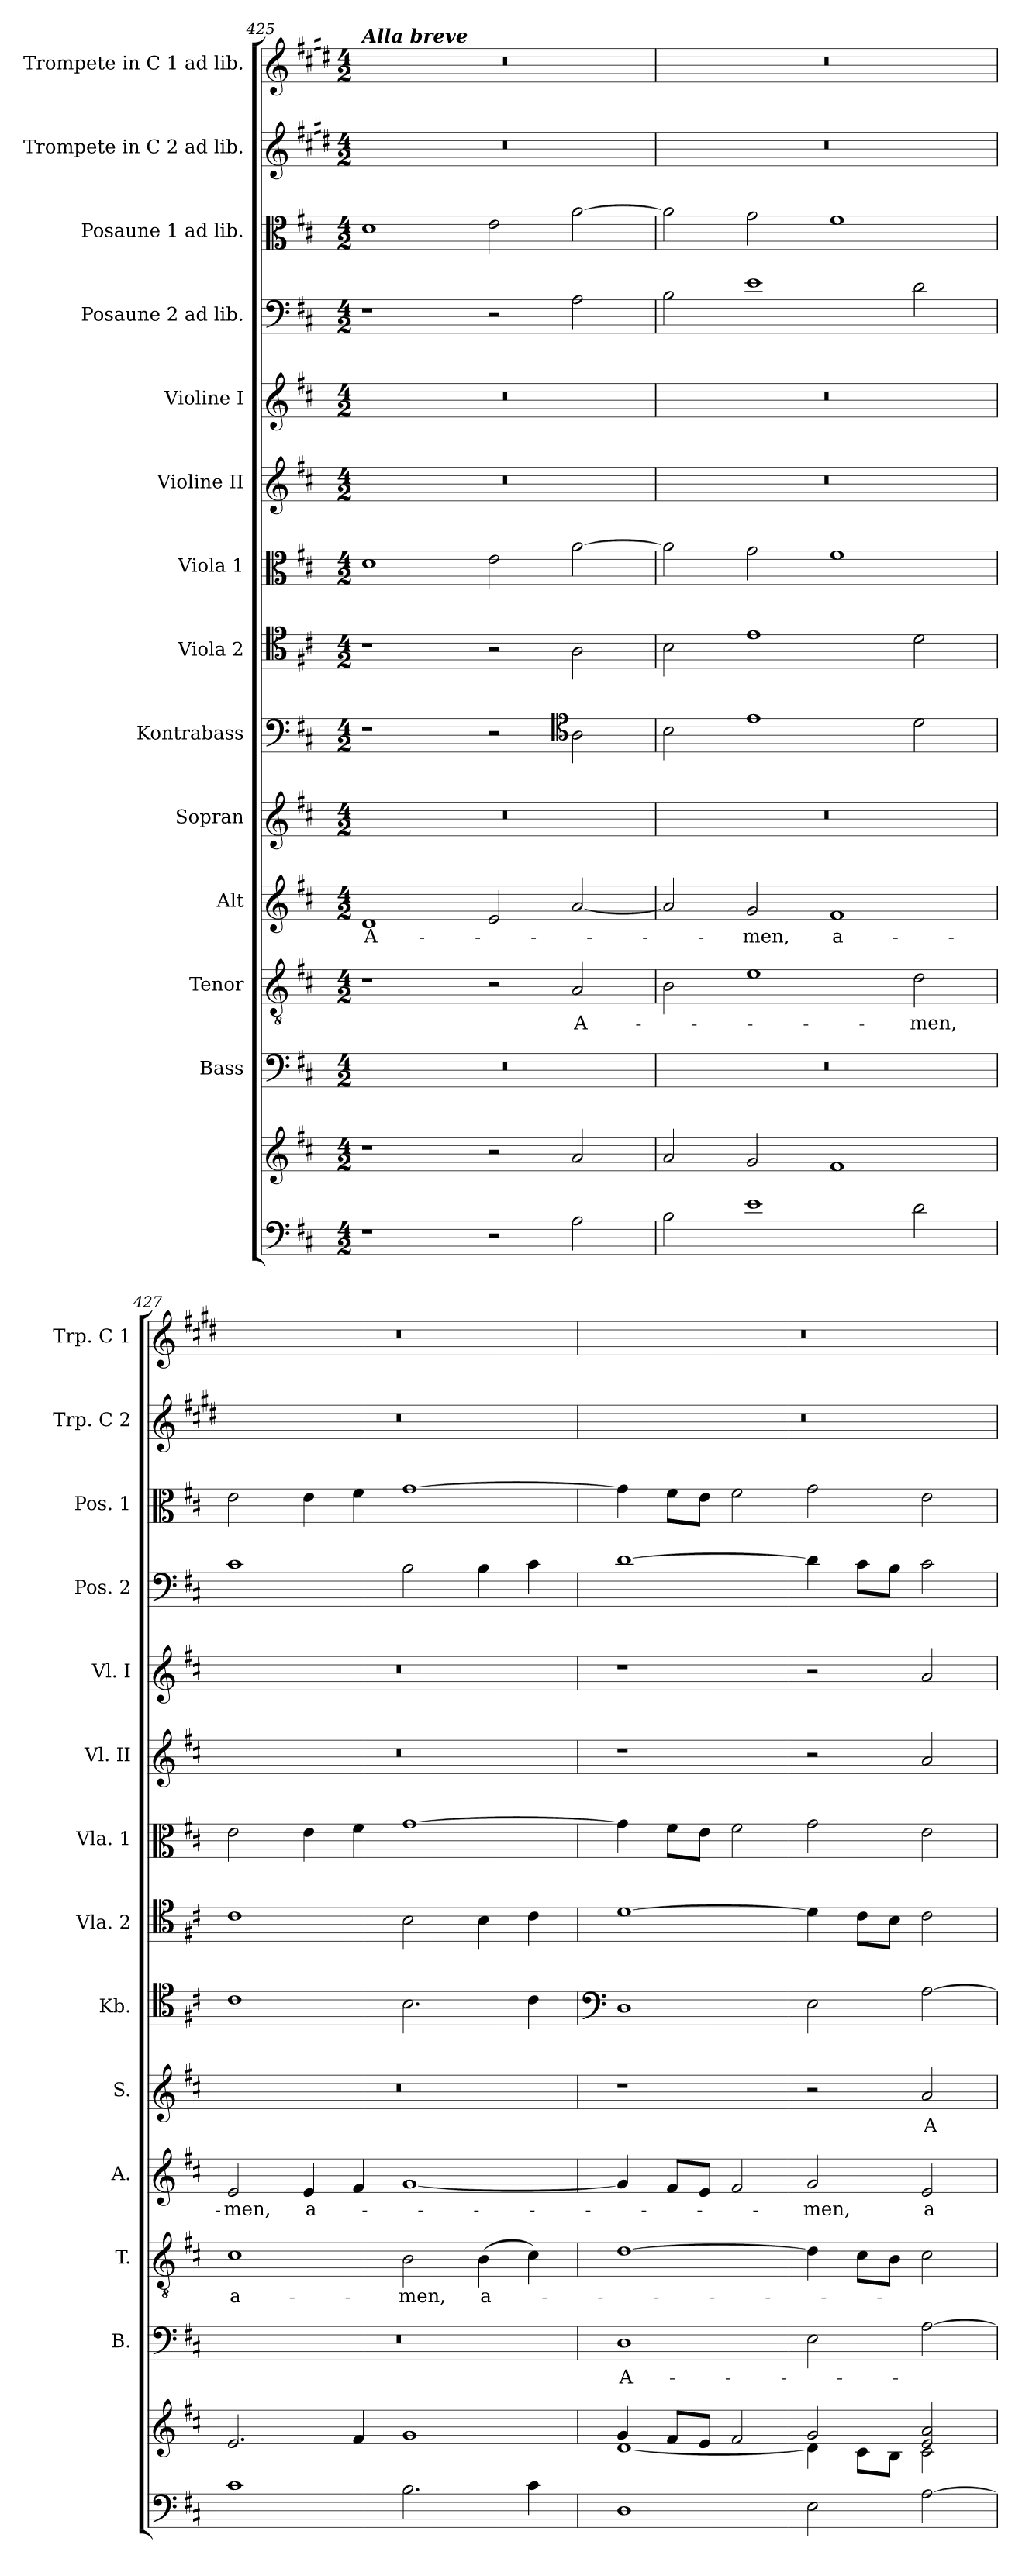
**kern	**kern	**kern	**text	**kern	**text	**kern	**text	**kern	**text	**kern	**kern	**kern	**kern	**kern	**kern	**kern	**kern	**kern
*part14	*part14	*part13	*part13	*part12	*part12	*part11	*part11	*part10	*part10	*part9	*part8	*part7	*part6	*part5	*part4	*part3	*part2	*part1
*staff15	*staff14	*staff13	*staff13	*staff12	*staff12	*staff11	*staff11	*staff10	*staff10	*staff9	*staff8	*staff7	*staff6	*staff5	*staff4	*staff3	*staff2	*staff1
*	*	*I"Bass	*	*I"Tenor	*	*I"Alt	*	*I"Sopran	*	*I"Kontrabass	*I"Viola 2	*I"Viola 1	*I"Violine II	*I"Violine I	*I"Posaune 2 ad lib.	*I"Posaune 1 ad lib.	*I"Trompete in C 2 ad lib.	*I"Trompete in C 1 ad lib.
*	*	*I'B.	*	*I'T.	*	*I'A.	*	*I'S.	*	*I'Kb.	*I'Vla. 2	*I'Vla. 1	*I'Vl. II	*I'Vl. I	*I'Pos. 2	*I'Pos. 1	*I'Trp. C 2	*I'Trp. C 1
*clefF4	*clefG2	*clefF4	*	*clefGv2	*	*clefG2	*	*clefG2	*	*clefF4	*clefC4	*clefC3	*clefG2	*clefG2	*clefF4	*clefC3	*clefG2	*clefG2
*	*	*	*	*	*	*	*	*	*	*ITrd7c12	*	*	*	*	*	*	*ITrd1c2	*ITrd1c2
*k[f#c#]	*k[f#c#]	*k[f#c#]	*	*k[f#c#]	*	*k[f#c#]	*	*k[f#c#]	*	*k[f#c#]	*k[f#c#]	*k[f#c#]	*k[f#c#]	*k[f#c#]	*k[f#c#]	*k[f#c#]	*k[f#c#]	*k[f#c#]
*D:	*D:	*D:	*	*D:	*	*D:	*	*D:	*	*D:	*D:	*D:	*D:	*D:	*D:	*D:	*D:	*D:
*M4/2	*M4/2	*M4/2	*	*M4/2	*	*M4/2	*	*M4/2	*	*M4/2	*M4/2	*M4/2	*M4/2	*M4/2	*M4/2	*M4/2	*M4/2	*M4/2
=425	=425	=425	=425	=425	=425	=425	=425	=425	=425	=425	=425	=425	=425	=425	=425	=425	=425	=425
!	!	!	!	!	!	!	!	!	!	!	!	!	!	!	!	!	!	!LO:TX:a:Bi:t=Alla breve
!	!	!	!	!	!	!	!LO:LY:b	!	!	!	!	!	!	!	!	!	!	!
1r	1r	0r	.	1r	.	1d	A-	0r	.	1r	1r	1d	0r	0r	1r	1d	0r	0r
2r	2r	.	.	2r	.	2e/	.	.	.	2r	2r	2e\	.	.	2r	2e\	.	.
*	*	*	*	*	*	*	*	*	*	*clefC4	*	*	*	*	*	*	*	*
!	!	!	!	!	!LO:LY:b	!	!	!	!	!	!	!	!	!	!	!	!	!
2A\	2a/	.	.	2A/	A-	[2a/	.	.	.	2AA\	2A\	[2a\	.	.	2A\	[2a\	.	.
=426	=426	=426	=426	=426	=426	=426	=426	=426	=426	=426	=426	=426	=426	=426	=426	=426	=426	=426
2B\	2a/	0r	.	2B\	.	2a/]	.	0r	.	2BB\	2B\	2a\]	0r	0r	2B\	2a\]	0r	0r
!	!	!	!	!	!	!	!LO:LY:b	!	!	!	!	!	!	!	!	!	!	!
1e	2g/	.	.	1e	.	2g/	-men,	.	.	1E	1e	2g\	.	.	1e	2g\	.	.
!	!	!	!	!	!	!	!LO:LY:b	!	!	!	!	!	!	!	!	!	!	!
.	1f#	.	.	.	.	1f#	a-	.	.	.	.	1f#	.	.	.	1f#	.	.
!	!	!	!	!	!LO:LY:b	!	!	!	!	!	!	!	!	!	!	!	!	!
2d\	.	.	.	2d\	-men,	.	.	.	.	2D\	2d\	.	.	.	2d\	.	.	.
=427	=427	=427	=427	=427	=427	=427	=427	=427	=427	=427	=427	=427	=427	=427	=427	=427	=427	=427
!	!	!	!	!	!LO:LY:b	!	!LO:LY:b	!	!	!	!	!	!	!	!	!	!	!
1c#	2.e/	0r	.	1c#	a-	2e/	-men,	0r	.	1C#	1c#	2e\	0r	0r	1c#	2e\	0r	0r
!	!	!	!	!	!	!	!LO:LY:b	!	!	!	!	!	!	!	!	!	!	!
.	.	.	.	.	.	4e/	a-	.	.	.	.	4e\	.	.	.	4e\	.	.
.	4f#/	.	.	.	.	4f#/	.	.	.	.	.	4f#\	.	.	.	4f#\	.	.
!	!	!	!	!	!LO:LY:b	!	!	!	!	!	!	!	!	!	!	!	!	!
2.B\	1g	.	.	2B\	-men,	[1g	.	.	.	2.BB\	2B\	[1g	.	.	2B\	[1g	.	.
!	!	!	!	!	!LO:LY:b	!	!	!	!	!	!	!	!	!	!	!	!	!
.	.	.	.	(>4B\	a-	.	.	.	.	.	4B\	.	.	.	4B\	.	.	.
4c#\	.	.	.	4c#\)	.	.	.	.	.	4C#\	4c#\	.	.	.	4c#\	.	.	.
!!LO:PB:g=z
=428	=428	=428	=428	=428	=428	=428	=428	=428	=428	=428	=428	=428	=428	=428	=428	=428	=428	=428
*	*	*	*	*	*	*	*	*	*	*clefF4	*	*	*	*	*	*	*	*
*	*^	*	*	*	*	*	*	*	*	*	*	*	*	*	*	*	*	*
!	!	!	!	!LO:LY:b	!	!	!	!	!	!	!	!	!	!	!	!	!	!	!
1D	4g/	[<1d	1D	A-	[1d	.	4g/]	.	1r	.	1DD	[1d	4g\]	1r	1r	[1d	4g\]	0r	0r
.	8f#/L	.	.	.	.	.	8f#/L	.	.	.	.	.	8f#\L	.	.	.	8f#\L	.	.
.	8e/J	.	.	.	.	.	8e/J	.	.	.	.	.	8e\J	.	.	.	8e\J	.	.
.	2f#/	.	.	.	.	.	2f#/	.	.	.	.	.	2f#\	.	.	.	2f#\	.	.
!	!	!	!	!	!	!	!	!LO:LY:b	!	!	!	!	!	!	!	!	!	!	!
2E\	2g/	4d\]	2E\	.	4d\]	.	2g/	-men,	2r	.	2EE\	4d\]	2g\	2r	2r	4d\]	2g\	.	.
.	.	8c#\L	.	.	8c#\L	.	.	.	.	.	.	8c#\L	.	.	.	8c#\L	.	.	.
.	.	8B\J	.	.	8B\J	.	.	.	.	.	.	8B\J	.	.	.	8B\J	.	.	.
!	!	!	!	!	!	!	!	!LO:LY:b	!	!LO:LY:b	!	!	!	!	!	!	!	!	!
[2A\	2e/ 2a/	2c#\	[2A\	.	2c#\	.	2e/	a-	2a/	A-	[2AA\	2c#\	2e\	2a/	2a/	2c#\	2e\	.	.
*	*v	*v	*	*	*	*	*	*	*	*	*	*	*	*	*	*	*	*	*
=	=	=	=	=	=	=	=	=	=	=	=	=	=	=	=	=	=	=
*-	*-	*-	*-	*-	*-	*-	*-	*-	*-	*-	*-	*-	*-	*-	*-	*-	*-	*-
